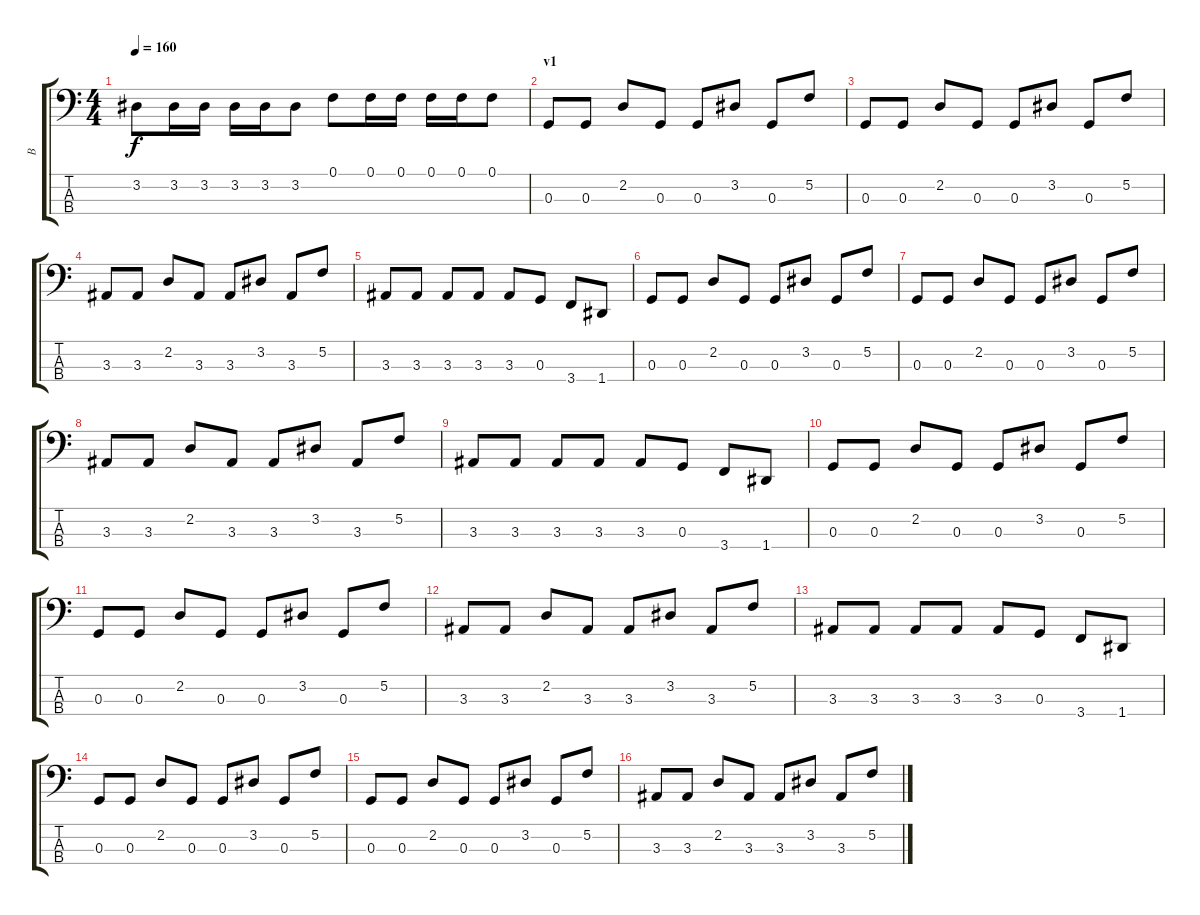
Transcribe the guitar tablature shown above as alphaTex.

\track ("B" "B") {instrument electricbasspick}
\staff {score tabs}
\tuning (F2 C2 G1 D1) {hide}
\ts (4 4)
\tempo 160
\clef f4
\ks c
3.2.8{dy f} 3.2.16 3.2.16 3.2.16 3.2.16 3.2.8 0.1.8 0.1.16 0.1.16 0.1.16 0.1.16 0.1.8 |
\section ("" "v1")
0.3.8 0.3.8 2.2.8 0.3.8 0.3.8 3.2.8 0.3.8 5.2.8 |
0.3.8 0.3.8 2.2.8 0.3.8 0.3.8 3.2.8 0.3.8 5.2.8 |
3.3.8 3.3.8 2.2.8 3.3.8 3.3.8 3.2.8 3.3.8 5.2.8 |
3.3.8 3.3.8 3.3.8 3.3.8 3.3.8 0.3.8 3.4.8 1.4.8 |
0.3.8 0.3.8 2.2.8 0.3.8 0.3.8 3.2.8 0.3.8 5.2.8 |
0.3.8 0.3.8 2.2.8 0.3.8 0.3.8 3.2.8 0.3.8 5.2.8 |
3.3.8 3.3.8 2.2.8 3.3.8 3.3.8 3.2.8 3.3.8 5.2.8 |
3.3.8 3.3.8 3.3.8 3.3.8 3.3.8 0.3.8 3.4.8 1.4.8 |
0.3.8 0.3.8 2.2.8 0.3.8 0.3.8 3.2.8 0.3.8 5.2.8 |
0.3.8 0.3.8 2.2.8 0.3.8 0.3.8 3.2.8 0.3.8 5.2.8 |
3.3.8 3.3.8 2.2.8 3.3.8 3.3.8 3.2.8 3.3.8 5.2.8 |
3.3.8 3.3.8 3.3.8 3.3.8 3.3.8 0.3.8 3.4.8 1.4.8 |
0.3.8 0.3.8 2.2.8 0.3.8 0.3.8 3.2.8 0.3.8 5.2.8 |
0.3.8 0.3.8 2.2.8 0.3.8 0.3.8 3.2.8 0.3.8 5.2.8 |
3.3.8 3.3.8 2.2.8 3.3.8 3.3.8 3.2.8 3.3.8 5.2.8
